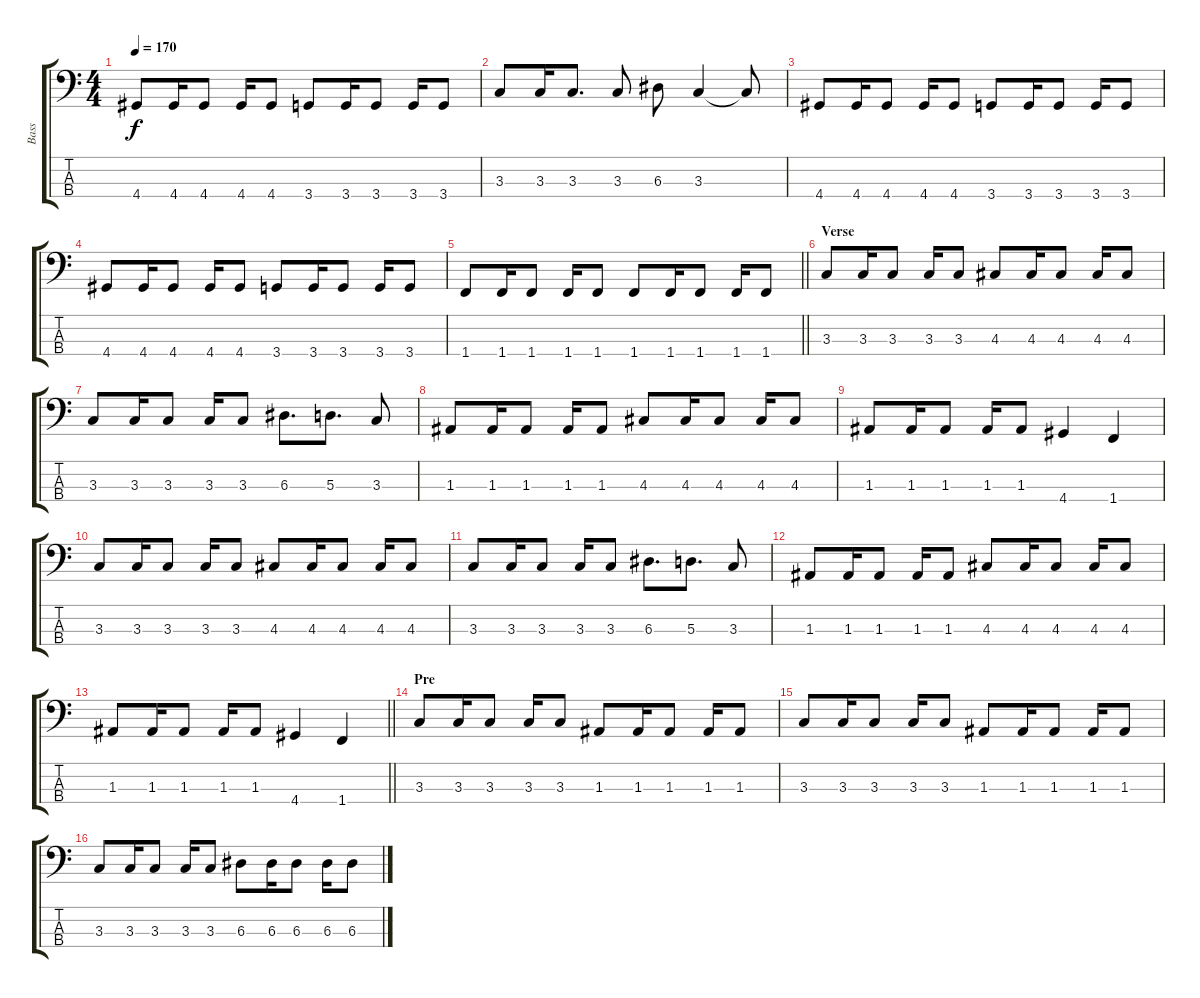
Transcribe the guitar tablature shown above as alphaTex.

\track ("Bass" "Bass") {instrument electricbasspick}
\staff {score tabs}
\tuning (G2 D2 A1 E1) {hide}
\ts (4 4)
\tempo 170
\clef f4
\ks c
4.4.8{dy f} 4.4.16 4.4.8 4.4.16 4.4.8 3.4.8 3.4.16 3.4.8 3.4.16 3.4.8 |
3.3.8 3.3.16 3.3.8{d} 3.3.8 6.3.8 3.3.4 3.3{t}.8 |
4.4.8 4.4.16 4.4.8 4.4.16 4.4.8 3.4.8 3.4.16 3.4.8 3.4.16 3.4.8 |
4.4.8 4.4.16 4.4.8 4.4.16 4.4.8 3.4.8 3.4.16 3.4.8 3.4.16 3.4.8 |
\barLineRight lightlight
1.4.8 1.4.16 1.4.8 1.4.16 1.4.8 1.4.8 1.4.16 1.4.8 1.4.16 1.4.8 |
\section ("" "Verse")
3.3.8 3.3.16 3.3.8 3.3.16 3.3.8 4.3.8 4.3.16 4.3.8 4.3.16 4.3.8 |
3.3.8 3.3.16 3.3.8 3.3.16 3.3.8 6.3.8{d} 5.3.8{d} 3.3.8 |
1.3.8 1.3.16 1.3.8 1.3.16 1.3.8 4.3.8 4.3.16 4.3.8 4.3.16 4.3.8 |
1.3.8 1.3.16 1.3.8 1.3.16 1.3.8 4.4.4 1.4.4 |
3.3.8 3.3.16 3.3.8 3.3.16 3.3.8 4.3.8 4.3.16 4.3.8 4.3.16 4.3.8 |
3.3.8 3.3.16 3.3.8 3.3.16 3.3.8 6.3.8{d} 5.3.8{d} 3.3.8 |
1.3.8 1.3.16 1.3.8 1.3.16 1.3.8 4.3.8 4.3.16 4.3.8 4.3.16 4.3.8 |
\barLineRight lightlight
1.3.8 1.3.16 1.3.8 1.3.16 1.3.8 4.4.4 1.4.4 |
\section ("" "Pre")
3.3.8 3.3.16 3.3.8 3.3.16 3.3.8 1.3.8 1.3.16 1.3.8 1.3.16 1.3.8 |
3.3.8 3.3.16 3.3.8 3.3.16 3.3.8 1.3.8 1.3.16 1.3.8 1.3.16 1.3.8 |
3.3.8 3.3.16 3.3.8 3.3.16 3.3.8 6.3.8 6.3.16 6.3.8 6.3.16 6.3.8
